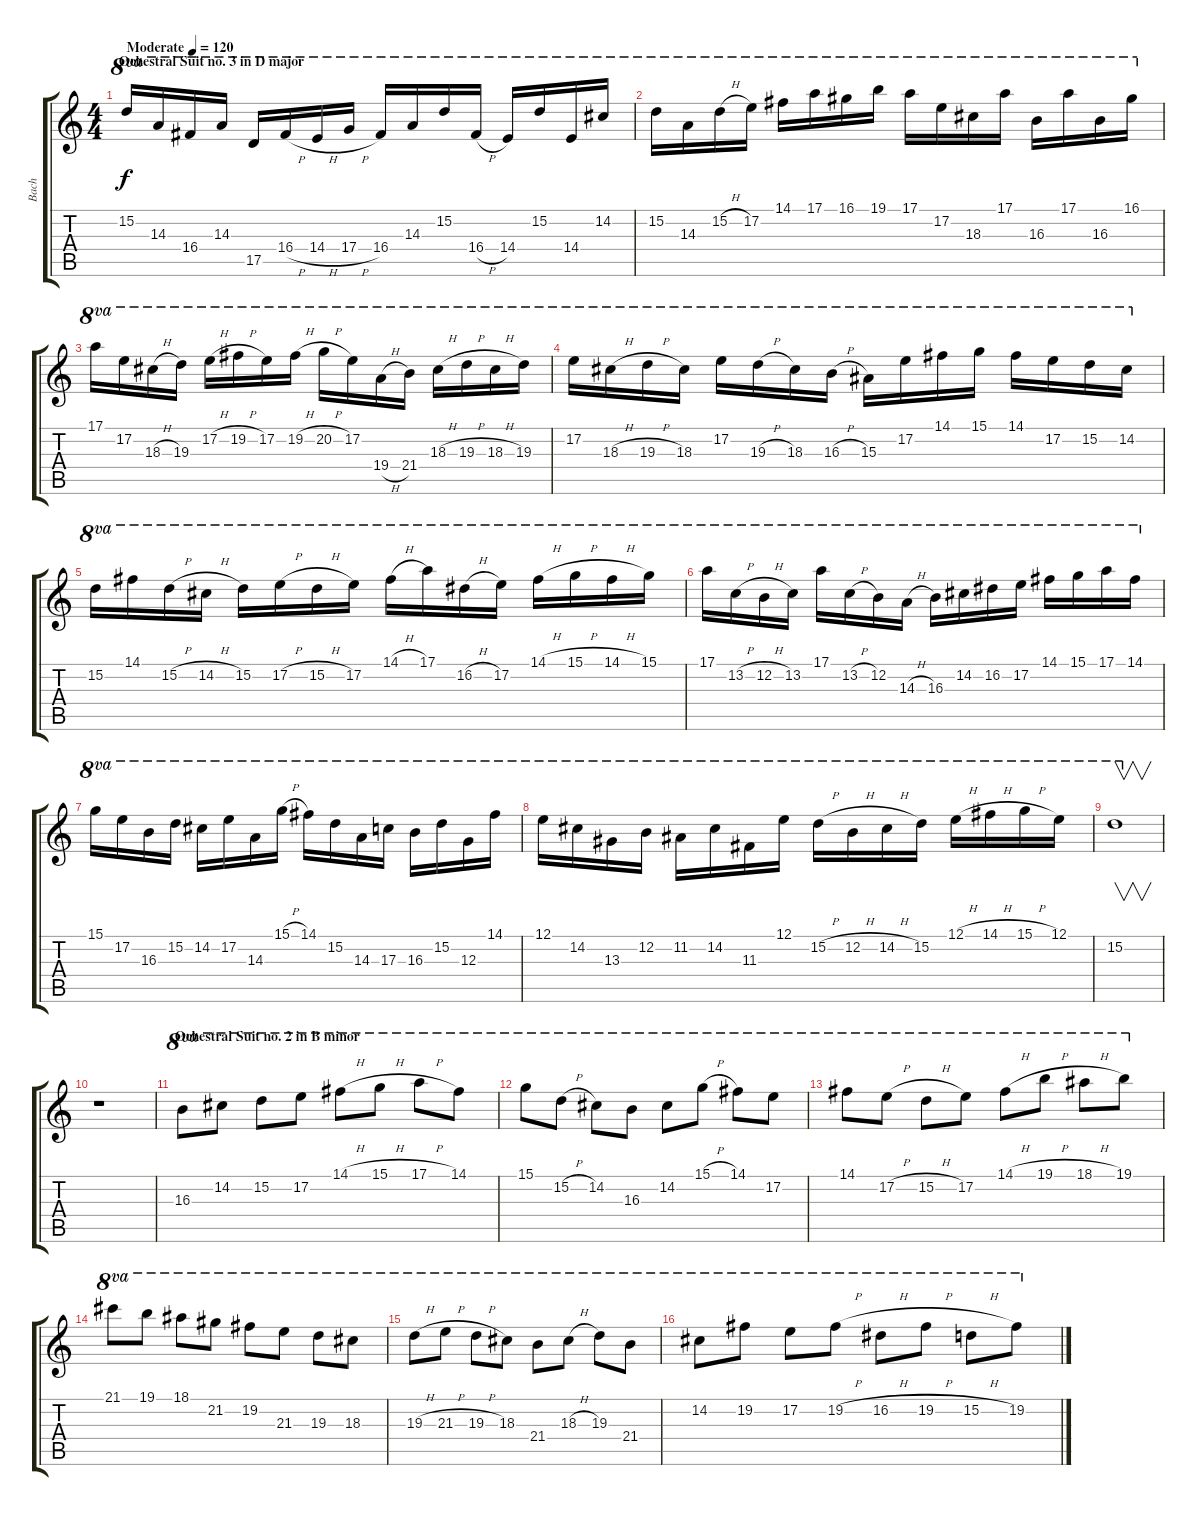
\track ("Bach" "Bach") {instrument distortionguitar}
\staff {score tabs}
\tuning (E4 B3 G3 D3 A2 E2) {hide}
\ts (4 4)
\section ("" "Ochestral Suit no. 3 in D major")
\tempo (120 "Moderate")
\clef g2
\ks c
15.2.16{ot 8va dy f instrument distortionguitar} 14.3.16{ot 8va} 16.4.16{ot 8va} 14.3.16{ot 8va} 17.5.16{ot 8va} 16.4{h}.16{ot 8va} 14.4{h}.16{ot 8va} 17.4{h}.16{ot 8va} 16.4.16{ot 8va} 14.3.16{ot 8va} 15.2.16{ot 8va} 16.4{h}.16{ot 8va} 14.4.16{ot 8va} 15.2.16{ot 8va} 14.4.16{ot 8va} 14.2.16{ot 8va} |
15.2.16{ot 8va} 14.3.16{ot 8va} 15.2{h}.16{ot 8va} 17.2.16{ot 8va} 14.1.16{ot 8va} 17.1.16{ot 8va} 16.1.16{ot 8va} 19.1.16{ot 8va} 17.1.16{ot 8va} 17.2.16{ot 8va} 18.3.16{ot 8va} 17.1.16{ot 8va} 16.3.16{ot 8va} 17.1.16{ot 8va} 16.3.16{ot 8va} 16.1.16{ot 8va} |
17.1.16{ot 8va} 17.2.16{ot 8va} 18.3{h}.16{ot 8va} 19.3.16{ot 8va} 17.2{h}.16{ot 8va} 19.2{h}.16{ot 8va} 17.2.16{ot 8va} 19.2{h}.16{ot 8va} 20.2{h}.16{ot 8va} 17.2.16{ot 8va} 19.4{h}.16{ot 8va} 21.4.16{ot 8va} 18.3{h}.16{ot 8va} 19.3{h}.16{ot 8va} 18.3{h}.16{ot 8va} 19.3.16{ot 8va} |
17.2.16{ot 8va} 18.3{h}.16{ot 8va} 19.3{h}.16{ot 8va} 18.3.16{ot 8va} 17.2.16{ot 8va} 19.3{h}.16{ot 8va} 18.3.16{ot 8va} 16.3{h}.16{ot 8va} 15.3.16{ot 8va} 17.2.16{ot 8va} 14.1.16{ot 8va} 15.1.16{ot 8va} 14.1.16{ot 8va} 17.2.16{ot 8va} 15.2.16{ot 8va} 14.2.16{ot 8va} |
15.2.16{ot 8va} 14.1.16{ot 8va} 15.2{h}.16{ot 8va} 14.2{h}.16{ot 8va} 15.2.16{ot 8va} 17.2{h}.16{ot 8va} 15.2{h}.16{ot 8va} 17.2.16{ot 8va} 14.1{h}.16{ot 8va} 17.1.16{ot 8va} 16.2{h}.16{ot 8va} 17.2.16{ot 8va} 14.1{h}.16{ot 8va} 15.1{h}.16{ot 8va} 14.1{h}.16{ot 8va} 15.1.16{ot 8va} |
17.1.16{ot 8va} 13.2{h}.16{ot 8va} 12.2{h}.16{ot 8va} 13.2.16{ot 8va} 17.1.16{ot 8va} 13.2{h}.16{ot 8va} 12.2.16{ot 8va} 14.3{h}.16{ot 8va} 16.3.16{ot 8va} 14.2.16{ot 8va} 16.2.16{ot 8va} 17.2.16{ot 8va} 14.1.16{ot 8va} 15.1.16{ot 8va} 17.1.16{ot 8va} 14.1.16{ot 8va} |
15.1.16{ot 8va} 17.2.16{ot 8va} 16.3.16{ot 8va} 15.2.16{ot 8va} 14.2.16{ot 8va} 17.2.16{ot 8va} 14.3.16{ot 8va} 15.1{h}.16{ot 8va} 14.1.16{ot 8va} 15.2.16{ot 8va} 14.3.16{ot 8va} 17.3.16{ot 8va} 16.3.16{ot 8va} 15.2.16{ot 8va} 12.3.16{ot 8va} 14.1.16{ot 8va} |
12.1.16{ot 8va} 14.2.16{ot 8va} 13.3.16{ot 8va} 12.2.16{ot 8va} 11.2.16{ot 8va} 14.2.16{ot 8va} 11.3.16{ot 8va} 12.1.16{ot 8va} 15.2{h}.16{ot 8va} 12.2{h}.16{ot 8va} 14.2{h}.16{ot 8va} 15.2.16{ot 8va} 12.1{h}.16{ot 8va} 14.1{h}.16{ot 8va} 15.1{h}.16{ot 8va} 12.1.16{ot 8va} |
15.2.1{v ot 8va} |
r.1 |
\section ("" "Ochestral Suit no. 2 in B minor")
16.3.8{ot 8va} 14.2.8{ot 8va} 15.2.8{ot 8va} 17.2.8{ot 8va} 14.1{h}.8{ot 8va} 15.1{h}.8{ot 8va} 17.1{h}.8{ot 8va} 14.1.8{ot 8va} |
15.1.8{ot 8va} 15.2{h}.8{ot 8va} 14.2.8{ot 8va} 16.3.8{ot 8va} 14.2.8{ot 8va} 15.1{h}.8{ot 8va} 14.1.8{ot 8va} 17.2.8{ot 8va} |
14.1.8{ot 8va} 17.2{h}.8{ot 8va} 15.2{h}.8{ot 8va} 17.2.8{ot 8va} 14.1{h}.8{ot 8va} 19.1{h}.8{ot 8va} 18.1{h}.8{ot 8va} 19.1.8{ot 8va} |
21.1.8{ot 8va} 19.1.8{ot 8va} 18.1.8{ot 8va} 21.2.8{ot 8va} 19.2.8{ot 8va} 21.3.8{ot 8va} 19.3.8{ot 8va} 18.3.8{ot 8va} |
19.3{h}.8{ot 8va} 21.3{h}.8{ot 8va} 19.3{h}.8{ot 8va} 18.3.8{ot 8va} 21.4.8{ot 8va} 18.3{h}.8{ot 8va} 19.3.8{ot 8va} 21.4.8{ot 8va} |
14.2.8{ot 8va} 19.2.8{ot 8va} 17.2.8{ot 8va} 19.2{h}.8{ot 8va} 16.2{h}.8{ot 8va} 19.2{h}.8{ot 8va} 15.2{h}.8{ot 8va} 19.2.8{ot 8va}
